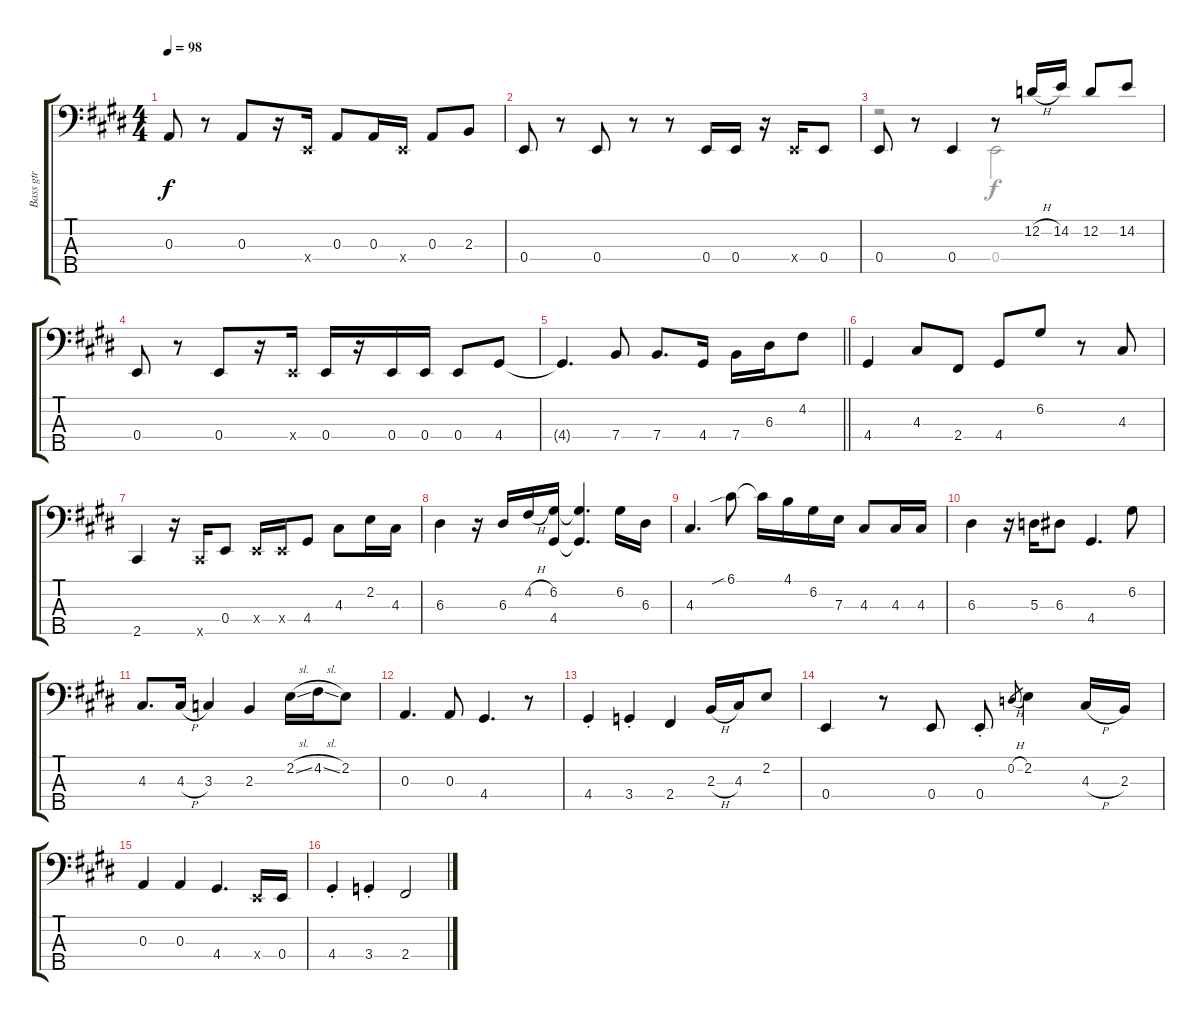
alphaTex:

\track ("Bass gtr" "Bass gtr") {instrument electricbasspick}
\staff {score tabs}
\tuning (G2 D2 A1 E1 B0) {hide}
\voice
\ts (4 4)
\tempo 98
\clef f4
\ks c#minor
0.3.8{dy f} r.8 0.3.8 r.16 0.4{x}.16 0.3.8 0.3.16 0.4{x}.16 0.3.8 2.3.8 |
\ks e
0.4.8 r.8 0.4.8 r.8 r.8 0.4.16 0.4.16 r.16 0.4{x}.16 0.4.8 |
\ks c#minor
0.4.8 r.8 0.4.4 r.8 12.2{h}.16 14.2.16 12.2.8 14.2.8 |
0.4.8 r.8 0.4.8 r.16 0.4{x}.16 0.4.16 r.16 0.4.16 0.4.16 0.4.8 4.4.8 |
\barLineRight lightlight
4.4{t}.4{d} 7.4.8 7.4.8{d} 4.4.16 7.4.16 6.3.16 4.2.8 |
\ks e
4.4.4 4.3.8 2.4.8 4.4.8 6.2.8 r.8 4.3.8 |
\ks c#minor
2.5.4 r.16 2.5{x}.16 0.4.8 0.4{x}.16 0.4{x}.16 4.4.8 4.3.8 2.2.16 4.3.16 |
6.3.4 r.16 6.3.16 4.2{h}.16 (6.2 4.4).16 (6.2{t} 4.4{t}).4{d} 6.2.16 6.3.16 |
4.3.4{d} 6.1{sib}.8 6.1{t}.16 4.1.16 6.2.16 7.3.16 4.3.8 4.3.16 4.3.16 |
\ks e
6.3.4 r.16 5.3.16 6.3.8 4.4.4{d} 6.2.8 |
\ks c#minor
4.3.8{d} 4.3{h}.16 3.3.4 2.3.4 2.2{sl}.16 4.2{sl}.16 2.2.8 |
0.3.4{d} 0.3.8 4.4.4{d} r.8 |
4.4{st}.4 3.4{st}.4 2.4.4 2.3{h}.16 4.3.16 2.2.8 |
\ks e
0.4.4 r.8 0.4.8 0.4{st}.8 0.2{h}.8{gr} 2.2.4 4.3{h}.16 2.3.16 |
\ks c#minor
0.3.4 0.3.4 4.4.4{d} 0.4{x}.16 0.4.16 |
4.4{st}.4 3.4{st}.4 2.4.2
\voice
\clef f4
\ottava regular
\simile none
\ks c#minor
|
\ks e
|
\ks c#minor
r.2 0.4.2 |
|
\barLineRight lightlight
|
\ks e
|
\ks c#minor
|
|
|
\ks e
|
\ks c#minor
|
|
|
\ks e
|
\ks c#minor
|
